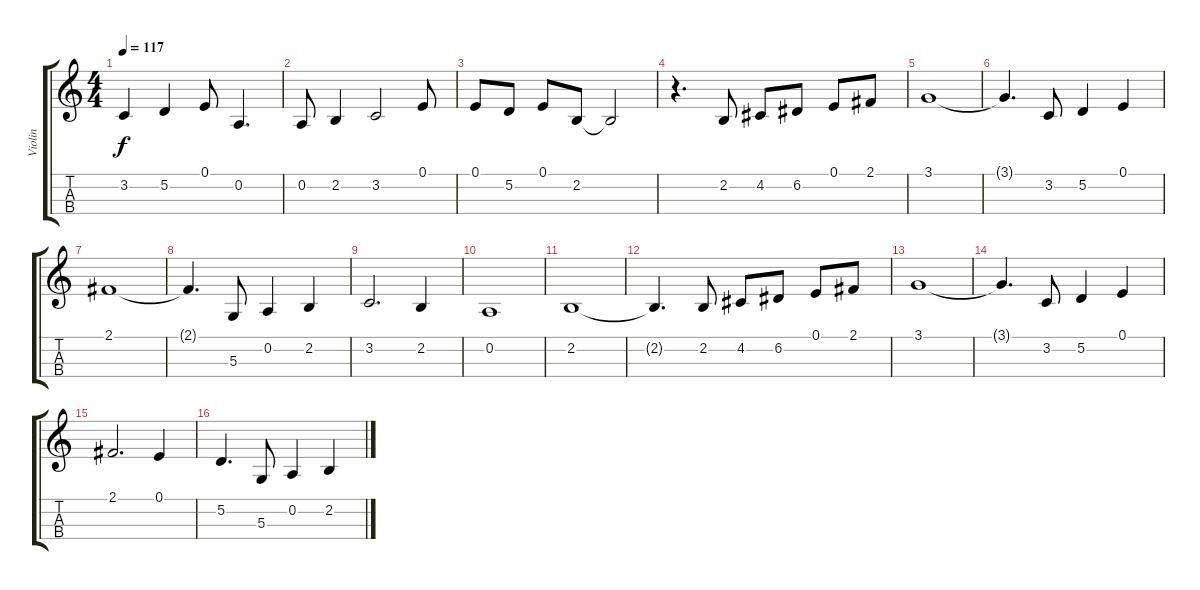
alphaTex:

\track ("Violin" "Violin") {instrument stringensemble1}
\staff {score tabs}
\tuning (E4 A3 D3 G2) {hide}
\ts (4 4)
\tempo 117
\clef g2
\ks c
3.2.4{dy f} 5.2.4 0.1.8 0.2.4{d} |
0.2.8 2.2.4 3.2.2 0.1.8 |
0.1.8 5.2.8 0.1.8 2.2.8 2.2{t}.2 |
r.4{d} 2.2.8 4.2.8 6.2.8 0.1.8 2.1.8 |
3.1.1 |
3.1{t}.4{d} 3.2.8 5.2.4 0.1.4 |
2.1.1 |
2.1{t}.4{d} 5.3.8 0.2.4 2.2.4 |
3.2.2{d} 2.2.4 |
0.2.1 |
2.2.1 |
2.2{t}.4{d} 2.2.8 4.2.8 6.2.8 0.1.8 2.1.8 |
3.1.1 |
3.1{t}.4{d} 3.2.8 5.2.4 0.1.4 |
2.1.2{d} 0.1.4 |
5.2.4{d} 5.3.8 0.2.4 2.2.4
